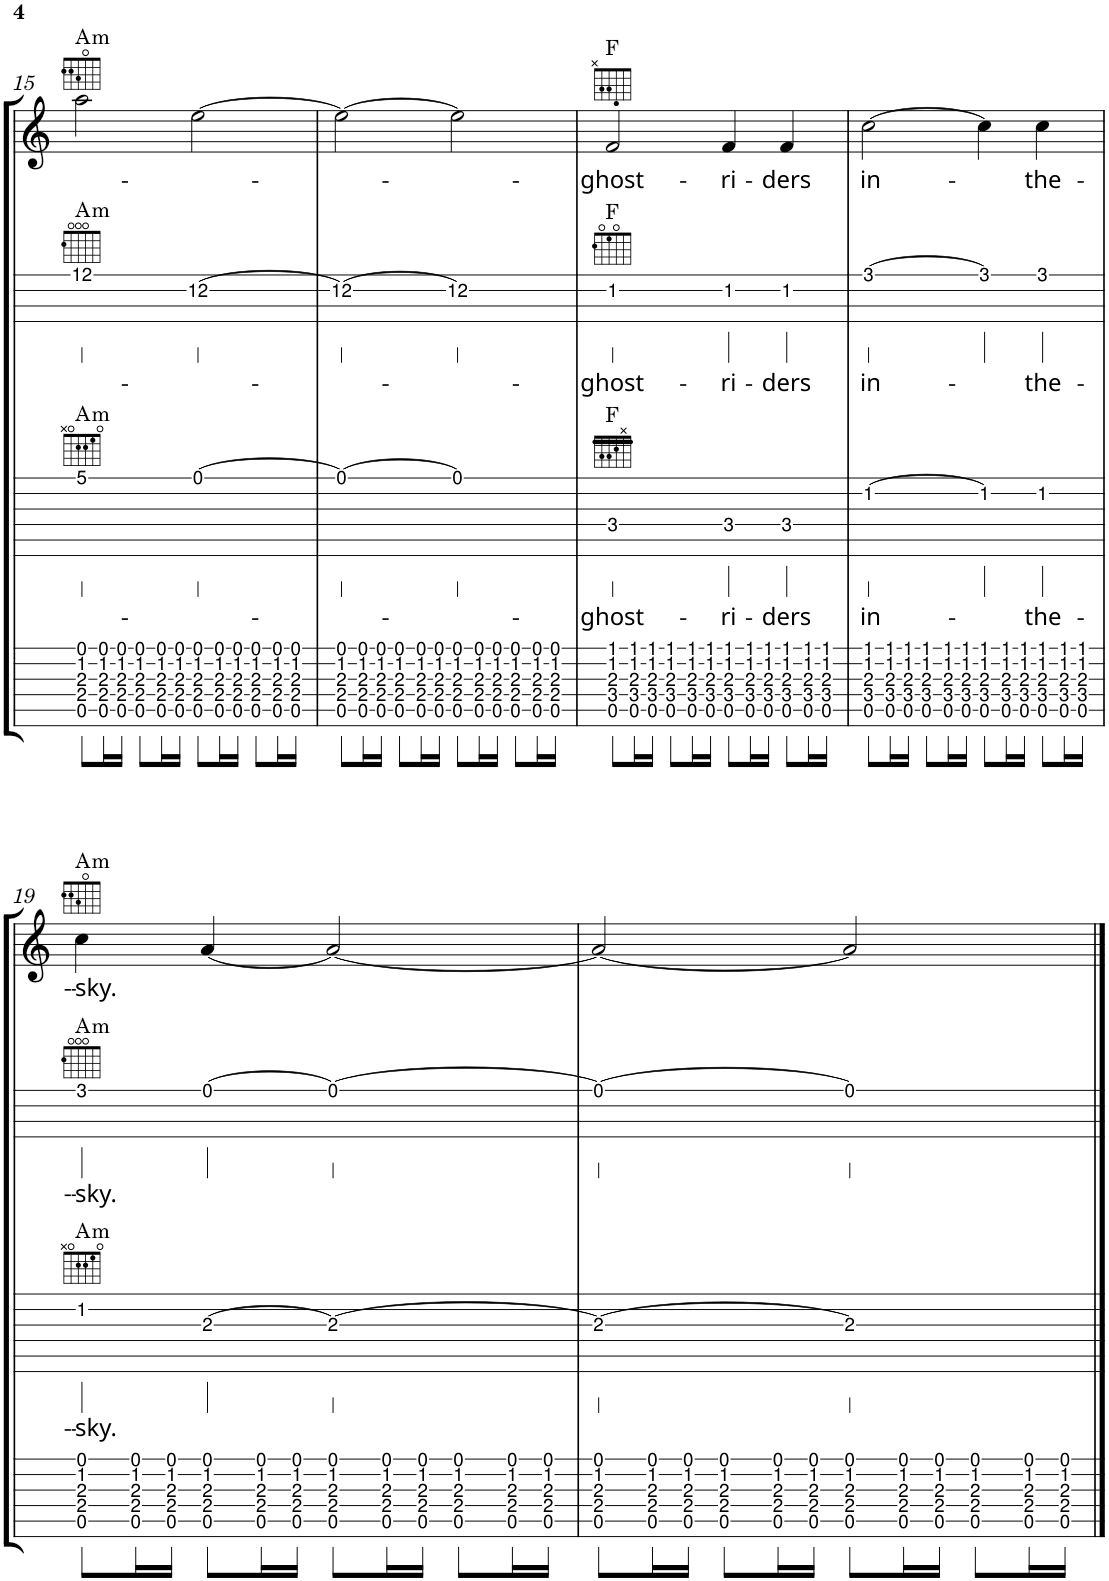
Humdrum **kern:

**kern	**kern	**text	**harte	**kern	**text	**harte	**kern	**text	**harte
*part4	*part3	*part3	*part3	*part2	*part2	*part2	*part1	*part1	*part1
*staff4	*staff3	*staff3	*	*staff2	*staff2	*	*staff1	*staff1	*
*I"Guitar	*I"Guitar	*	*	*I"Ukulele	*	*	*I"Mandolin	*	*
!!LO:PB:g=z
*	*	*	*	*	*	*	*clefG2	*	*
*k[]	*k[]	*	*	*k[]	*	*	*k[]	*	*
*M4/4	*M4/4	*	*	*M4/4	*	*	*M4/4	*	*
=15	=15	=15	=15	=15	=15	=15	=15	=15	=15
!	!	!	!LO:H:kt=m	!	!	!LO:H:kt=m	!	!	!LO:H:kt=m
8AA\ 8E\ 8A\ 8c\ 8e\L	2a\	.	A:min	2aa\	.	A:min	2aa\	.	A:min
16AA\ 16E\ 16A\ 16c\ 16e\L	.	.	.	.	.	.	.	.	.
16AA\ 16E\ 16A\ 16c\ 16e\JJ	.	.	.	.	.	.	.	.	.
8AA\ 8E\ 8A\ 8c\ 8e\L	.	.	.	.	.	.	.	.	.
16AA\ 16E\ 16A\ 16c\ 16e\L	.	.	.	.	.	.	.	.	.
16AA\ 16E\ 16A\ 16c\ 16e\JJ	.	.	.	.	.	.	.	.	.
8AA\ 8E\ 8A\ 8c\ 8e\L	[2e\	.	.	[2ee\	.	.	[2ee\	.	.
16AA\ 16E\ 16A\ 16c\ 16e\L	.	.	.	.	.	.	.	.	.
16AA\ 16E\ 16A\ 16c\ 16e\JJ	.	.	.	.	.	.	.	.	.
8AA\ 8E\ 8A\ 8c\ 8e\L	.	.	.	.	.	.	.	.	.
16AA\ 16E\ 16A\ 16c\ 16e\L	.	.	.	.	.	.	.	.	.
16AA\ 16E\ 16A\ 16c\ 16e\JJ	.	.	.	.	.	.	.	.	.
=16	=16	=16	=16	=16	=16	=16	=16	=16	=16
8AA\ 8E\ 8A\ 8c\ 8e\L	2e\_	.	.	2ee\_	.	.	2ee\_	.	.
16AA\ 16E\ 16A\ 16c\ 16e\L	.	.	.	.	.	.	.	.	.
16AA\ 16E\ 16A\ 16c\ 16e\JJ	.	.	.	.	.	.	.	.	.
8AA\ 8E\ 8A\ 8c\ 8e\L	.	.	.	.	.	.	.	.	.
16AA\ 16E\ 16A\ 16c\ 16e\L	.	.	.	.	.	.	.	.	.
16AA\ 16E\ 16A\ 16c\ 16e\JJ	.	.	.	.	.	.	.	.	.
8AA\ 8E\ 8A\ 8c\ 8e\L	2e\]	.	.	2ee\]	.	.	2ee\]	.	.
16AA\ 16E\ 16A\ 16c\ 16e\L	.	.	.	.	.	.	.	.	.
16AA\ 16E\ 16A\ 16c\ 16e\JJ	.	.	.	.	.	.	.	.	.
8AA\ 8E\ 8A\ 8c\ 8e\L	.	.	.	.	.	.	.	.	.
16AA\ 16E\ 16A\ 16c\ 16e\L	.	.	.	.	.	.	.	.	.
16AA\ 16E\ 16A\ 16c\ 16e\JJ	.	.	.	.	.	.	.	.	.
=17	=17	=17	=17	=17	=17	=17	=17	=17	=17
!	!	!LO:LY:b	!	!	!LO:LY:b	!	!	!LO:LY:b	!
8AA\ 8F\ 8A\ 8c\ 8f\L	2F\	-ghost-	F:maj	2f\	-ghost-	F:maj	2f/	-ghost-	F:maj
16AA\ 16F\ 16A\ 16c\ 16f\L	.	.	.	.	.	.	.	.	.
16AA\ 16F\ 16A\ 16c\ 16f\JJ	.	.	.	.	.	.	.	.	.
8AA\ 8F\ 8A\ 8c\ 8f\L	.	.	.	.	.	.	.	.	.
16AA\ 16F\ 16A\ 16c\ 16f\L	.	.	.	.	.	.	.	.	.
16AA\ 16F\ 16A\ 16c\ 16f\JJ	.	.	.	.	.	.	.	.	.
!	!	!LO:LY:b	!	!	!LO:LY:b	!	!	!LO:LY:b	!
8AA\ 8F\ 8A\ 8c\ 8f\L	4F\	-ri-	.	4f\	-ri-	.	4f/	-ri-	.
16AA\ 16F\ 16A\ 16c\ 16f\L	.	.	.	.	.	.	.	.	.
16AA\ 16F\ 16A\ 16c\ 16f\JJ	.	.	.	.	.	.	.	.	.
!	!	!LO:LY:b	!	!	!LO:LY:b	!	!	!LO:LY:b	!
8AA\ 8F\ 8A\ 8c\ 8f\L	4F\	-ders	.	4f\	-ders	.	4f/	-ders	.
16AA\ 16F\ 16A\ 16c\ 16f\L	.	.	.	.	.	.	.	.	.
16AA\ 16F\ 16A\ 16c\ 16f\JJ	.	.	.	.	.	.	.	.	.
=18	=18	=18	=18	=18	=18	=18	=18	=18	=18
!	!	!LO:LY:b	!	!	!LO:LY:b	!	!	!LO:LY:b	!
8AA\ 8F\ 8A\ 8c\ 8f\L	[2c\	in-	.	[2cc\	in-	.	[2cc\	in-	.
16AA\ 16F\ 16A\ 16c\ 16f\L	.	.	.	.	.	.	.	.	.
16AA\ 16F\ 16A\ 16c\ 16f\JJ	.	.	.	.	.	.	.	.	.
8AA\ 8F\ 8A\ 8c\ 8f\L	.	.	.	.	.	.	.	.	.
16AA\ 16F\ 16A\ 16c\ 16f\L	.	.	.	.	.	.	.	.	.
16AA\ 16F\ 16A\ 16c\ 16f\JJ	.	.	.	.	.	.	.	.	.
8AA\ 8F\ 8A\ 8c\ 8f\L	4c\]	.	.	4cc\]	.	.	4cc\]	.	.
16AA\ 16F\ 16A\ 16c\ 16f\L	.	.	.	.	.	.	.	.	.
16AA\ 16F\ 16A\ 16c\ 16f\JJ	.	.	.	.	.	.	.	.	.
!	!	!LO:LY:b	!	!	!LO:LY:b	!	!	!LO:LY:b	!
8AA\ 8F\ 8A\ 8c\ 8f\L	4c\	-the-	.	4cc\	-the-	.	4cc\	-the-	.
16AA\ 16F\ 16A\ 16c\ 16f\L	.	.	.	.	.	.	.	.	.
16AA\ 16F\ 16A\ 16c\ 16f\JJ	.	.	.	.	.	.	.	.	.
!!LO:LB:g=z
=19	=19	=19	=19	=19	=19	=19	=19	=19	=19
!	!	!LO:LY:b	!LO:H:kt=m	!	!LO:LY:b	!LO:H:kt=m	!	!LO:LY:b	!LO:H:kt=m
8AA\ 8E\ 8A\ 8c\ 8e\L	4c\	-sky.-	A:min	4cc\	-sky.-	A:min	4cc\	-sky.-	A:min
16AA\ 16E\ 16A\ 16c\ 16e\L	.	.	.	.	.	.	.	.	.
16AA\ 16E\ 16A\ 16c\ 16e\JJ	.	.	.	.	.	.	.	.	.
8AA\ 8E\ 8A\ 8c\ 8e\L	[4A\	.	.	[4a\	.	.	[4a/	.	.
16AA\ 16E\ 16A\ 16c\ 16e\L	.	.	.	.	.	.	.	.	.
16AA\ 16E\ 16A\ 16c\ 16e\JJ	.	.	.	.	.	.	.	.	.
8AA\ 8E\ 8A\ 8c\ 8e\L	2A\_	.	.	2a\_	.	.	2a/_	.	.
16AA\ 16E\ 16A\ 16c\ 16e\L	.	.	.	.	.	.	.	.	.
16AA\ 16E\ 16A\ 16c\ 16e\JJ	.	.	.	.	.	.	.	.	.
8AA\ 8E\ 8A\ 8c\ 8e\L	.	.	.	.	.	.	.	.	.
16AA\ 16E\ 16A\ 16c\ 16e\L	.	.	.	.	.	.	.	.	.
16AA\ 16E\ 16A\ 16c\ 16e\JJ	.	.	.	.	.	.	.	.	.
=20	=20	=20	=20	=20	=20	=20	=20	=20	=20
8AA\ 8E\ 8A\ 8c\ 8e\L	2A\_	.	.	2a\_	.	.	2a/_	.	.
16AA\ 16E\ 16A\ 16c\ 16e\L	.	.	.	.	.	.	.	.	.
16AA\ 16E\ 16A\ 16c\ 16e\JJ	.	.	.	.	.	.	.	.	.
8AA\ 8E\ 8A\ 8c\ 8e\L	.	.	.	.	.	.	.	.	.
16AA\ 16E\ 16A\ 16c\ 16e\L	.	.	.	.	.	.	.	.	.
16AA\ 16E\ 16A\ 16c\ 16e\JJ	.	.	.	.	.	.	.	.	.
8AA\ 8E\ 8A\ 8c\ 8e\L	2A\]	.	.	2a\]	.	.	2a/]	.	.
16AA\ 16E\ 16A\ 16c\ 16e\L	.	.	.	.	.	.	.	.	.
16AA\ 16E\ 16A\ 16c\ 16e\JJ	.	.	.	.	.	.	.	.	.
8AA\ 8E\ 8A\ 8c\ 8e\L	.	.	.	.	.	.	.	.	.
16AA\ 16E\ 16A\ 16c\ 16e\L	.	.	.	.	.	.	.	.	.
16AA\ 16E\ 16A\ 16c\ 16e\JJ	.	.	.	.	.	.	.	.	.
==	==	==	==	==	==	==	==	==	==
*-	*-	*-	*-	*-	*-	*-	*-	*-	*-
